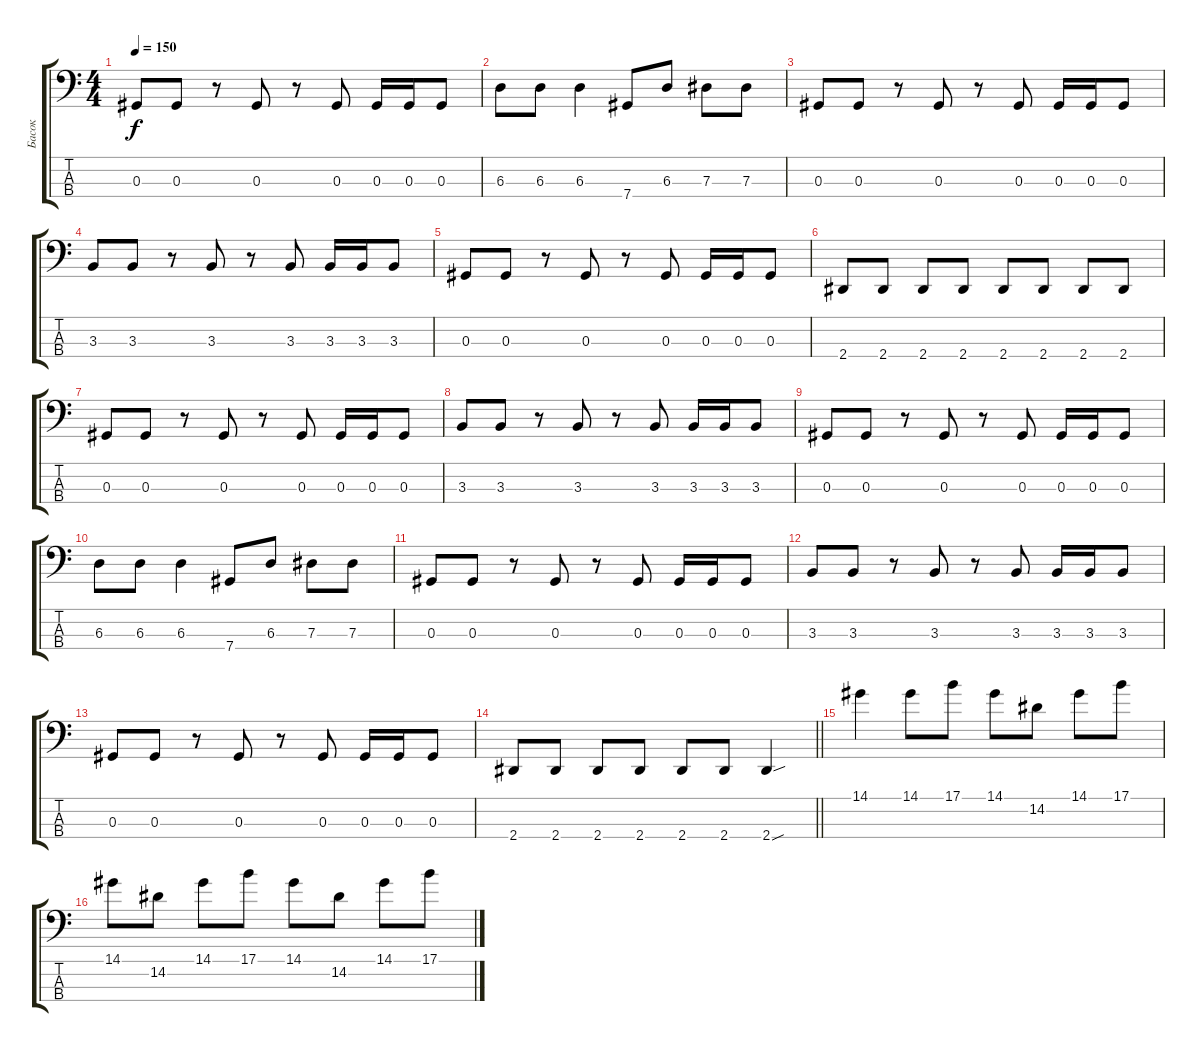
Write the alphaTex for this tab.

\track ("Басок" "Басок") {instrument electricbassfinger}
\staff {score tabs}
\tuning (Gb2 Db2 Ab1 Db1) {hide}
\ts (4 4)
\tempo 150
\clef f4
\ks c
0.3.8{dy f} 0.3.8 r.8 0.3.8 r.8 0.3.8 0.3.16 0.3.16 0.3.8 |
6.3.8 6.3.8 6.3.4 7.4.8 6.3.8 7.3.8 7.3.8 |
0.3.8 0.3.8 r.8 0.3.8 r.8 0.3.8 0.3.16 0.3.16 0.3.8 |
3.3.8 3.3.8 r.8 3.3.8 r.8 3.3.8 3.3.16 3.3.16 3.3.8 |
0.3.8 0.3.8 r.8 0.3.8 r.8 0.3.8 0.3.16 0.3.16 0.3.8 |
2.4.8 2.4.8 2.4.8 2.4.8 2.4.8 2.4.8 2.4.8 2.4.8 |
0.3.8 0.3.8 r.8 0.3.8 r.8 0.3.8 0.3.16 0.3.16 0.3.8 |
3.3.8 3.3.8 r.8 3.3.8 r.8 3.3.8 3.3.16 3.3.16 3.3.8 |
0.3.8 0.3.8 r.8 0.3.8 r.8 0.3.8 0.3.16 0.3.16 0.3.8 |
6.3.8 6.3.8 6.3.4 7.4.8 6.3.8 7.3.8 7.3.8 |
0.3.8 0.3.8 r.8 0.3.8 r.8 0.3.8 0.3.16 0.3.16 0.3.8 |
3.3.8 3.3.8 r.8 3.3.8 r.8 3.3.8 3.3.16 3.3.16 3.3.8 |
0.3.8 0.3.8 r.8 0.3.8 r.8 0.3.8 0.3.16 0.3.16 0.3.8 |
\barLineRight lightlight
2.4.8 2.4.8 2.4.8 2.4.8 2.4.8 2.4.8 2.4{sou}.4 |
14.1.4 14.1.8 17.1.8 14.1.8 14.2.8 14.1.8 17.1.8 |
14.1.8 14.2.8 14.1.8 17.1.8 14.1.8 14.2.8 14.1.8 17.1.8
